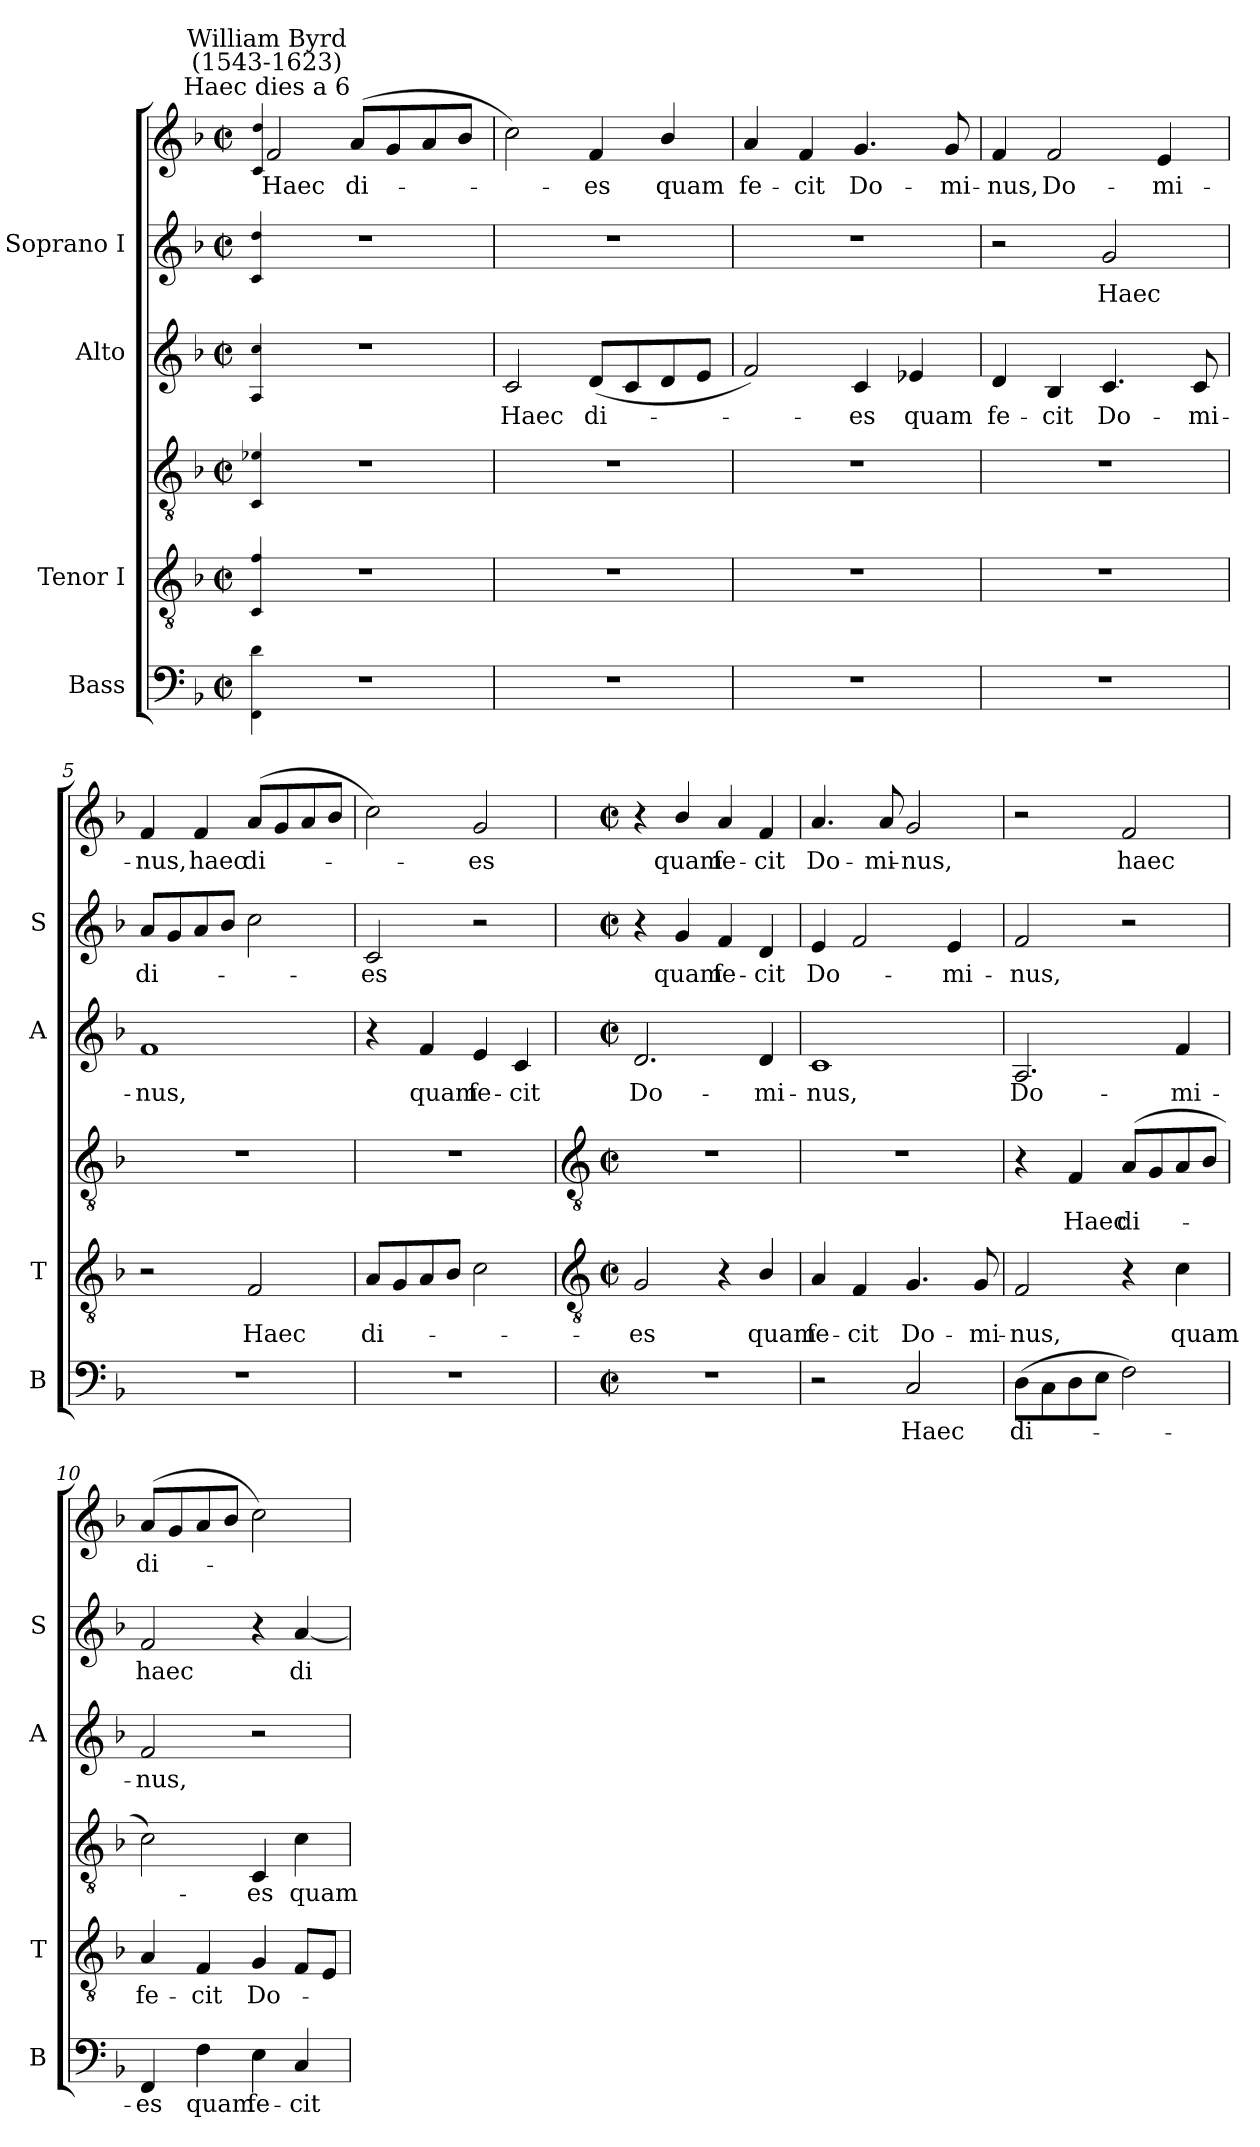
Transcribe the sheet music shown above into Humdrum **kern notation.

**kern	**text	**kern	**text	**kern	**text	**kern	**text	**kern	**text	**kern	**text
*part4	*part4	*part3	*part3	*part3	*part3	*part2	*part2	*part1	*part1	*part1	*part1
*staff6	*staff6	*staff5	*staff5	*staff4	*staff4	*staff3	*staff3	*staff2	*staff2	*staff1	*staff1
*I"Bass	*	*I"Tenor I	*	*	*	*I"Alto	*	*I"Soprano I	*	*	*
*I'B	*	*I'T	*	*	*	*I'A	*	*I'S	*	*	*
*clefF4	*	*clefGv2	*	*clefGv2	*	*clefG2	*	*clefG2	*	*clefG2	*
*k[b-]	*	*k[b-]	*	*k[b-]	*	*k[b-]	*	*k[b-]	*	*k[b-]	*
*F:	*	*F:	*	*F:	*	*F:	*	*F:	*	*F:	*
*M2/2	*	*M2/2	*	*M2/2	*	*M2/2	*	*M2/2	*	*M2/2	*
*met(c|)	*	*met(c|)	*	*met(c|)	*	*met(c|)	*	*met(c|)	*	*met(c|)	*
=1	=1	=1	=1	=1	=1	=1	=1	=1	=1	=1	=1
4qqFF 4qqd	.	4qqC 4qqf	.	4qqC 4qqe-X	.	4qqA 4qqcc	.	4qqc 4qqdd	.	4qqc 4qqdd	.
!	!	!	!	!	!	!	!	!	!	!LO:TX:a:cj:t=Haec dies a 6	!
!	!	!	!	!	!	!	!	!	!	!LO:TX:a:cj:t=William Byrd\n(1543-1623)	!
!	!	!	!	!	!	!	!	!	!	!	!LO:LY:b
1r	.	1r	.	1r	.	1r	.	1r	.	2f	Haec
!	!	!	!	!	!	!	!	!	!	!	!LO:LY:b
.	.	.	.	.	.	.	.	.	.	(<8aL	di-
.	.	.	.	.	.	.	.	.	.	8g	.
.	.	.	.	.	.	.	.	.	.	8a	.
.	.	.	.	.	.	.	.	.	.	8b-J	.
=2	=2	=2	=2	=2	=2	=2	=2	=2	=2	=2	=2
!	!	!	!	!	!	!	!LO:LY:b	!	!	!	!
1r	.	1r	.	1r	.	2c	Haec	1r	.	2cc)	.
!	!	!	!	!	!	!	!LO:LY:b	!	!	!	!LO:LY:b
.	.	.	.	.	.	(<8dL	di-	.	.	4f	es
.	.	.	.	.	.	8c	.	.	.	.	.
!	!	!	!	!	!	!	!	!	!	!	!LO:LY:b
.	.	.	.	.	.	8d	.	.	.	4b-/	quam
.	.	.	.	.	.	8eJ	.	.	.	.	.
=3	=3	=3	=3	=3	=3	=3	=3	=3	=3	=3	=3
!	!	!	!	!	!	!	!	!	!	!	!LO:LY:b
1r	.	1r	.	1r	.	2f)	.	1r	.	4a	fe-
!	!	!	!	!	!	!	!	!	!	!	!LO:LY:b
.	.	.	.	.	.	.	.	.	.	4f	-cit
!	!	!	!	!	!	!	!LO:LY:b	!	!	!	!LO:LY:b
.	.	.	.	.	.	4c	es	.	.	4.g	Do-
!	!	!	!	!	!	!	!LO:LY:b	!	!	!	!
.	.	.	.	.	.	4e-X	quam	.	.	.	.
!	!	!	!	!	!	!	!	!	!	!	!LO:LY:b
.	.	.	.	.	.	.	.	.	.	8g	-mi-
=4	=4	=4	=4	=4	=4	=4	=4	=4	=4	=4	=4
!	!	!	!	!	!	!	!LO:LY:b	!	!	!	!LO:LY:b
1r	.	1r	.	1r	.	4d	fe-	2r	.	4f	-nus,
!	!	!	!	!	!	!	!LO:LY:b	!	!	!	!LO:LY:b
.	.	.	.	.	.	4B-	-cit	.	.	2f	Do-
!	!	!	!	!	!	!	!LO:LY:b	!	!LO:LY:b	!	!
.	.	.	.	.	.	4.c	Do-	2g	-Haec	.	.
!	!	!	!	!	!	!	!	!	!	!	!LO:LY:b
.	.	.	.	.	.	.	.	.	.	4e	-mi-
!	!	!	!	!	!	!	!LO:LY:b	!	!	!	!
.	.	.	.	.	.	8c	-mi-	.	.	.	.
=5	=5	=5	=5	=5	=5	=5	=5	=5	=5	=5	=5
!	!	!	!	!	!	!	!LO:LY:b	!	!LO:LY:b	!	!LO:LY:b
1r	.	2r	.	1r	.	1f	-nus,	8aL	di-	4f	nus,
.	.	.	.	.	.	.	.	8g	.	.	.
!	!	!	!	!	!	!	!	!	!	!	!LO:LY:b
.	.	.	.	.	.	.	.	8a	.	4f	haec
.	.	.	.	.	.	.	.	8b-J	.	.	.
!	!	!	!LO:LY:b	!	!	!	!	!	!	!	!LO:LY:b
.	.	2F	Haec	.	.	.	.	2cc	.	(<8aL	di-
.	.	.	.	.	.	.	.	.	.	8g	.
.	.	.	.	.	.	.	.	.	.	8a	.
.	.	.	.	.	.	.	.	.	.	8b-J	.
=6	=6	=6	=6	=6	=6	=6	=6	=6	=6	=6	=6
!	!	!	!LO:LY:b	!	!	!	!	!	!LO:LY:b	!	!
1r	.	8AL	di-	1r	.	4r	.	2c	es	2cc)	.
.	.	8G	.	.	.	.	.	.	.	.	.
!	!	!	!	!	!	!	!LO:LY:b	!	!	!	!
.	.	8A	.	.	.	4f	quam	.	.	.	.
.	.	8B-J	.	.	.	.	.	.	.	.	.
!	!	!	!	!	!	!	!LO:LY:b	!	!	!	!LO:LY:b
.	.	2c	.	.	.	4e	fe-	2r	.	2g	es
!	!	!	!	!	!	!	!LO:LY:b	!	!	!	!
.	.	.	.	.	.	4c	-cit	.	.	.	.
!!LO:LB:g=z
=7	=7	=7	=7	=7	=7	=7	=7	=7	=7	=7	=7
*	*	*clefGv2	*	*clefGv2	*	*	*	*	*	*	*
*M2/2	*	*M2/2	*	*M2/2	*	*M2/2	*	*M2/2	*	*M2/2	*
*met(c|)	*	*met(c|)	*	*met(c|)	*	*met(c|)	*	*met(c|)	*	*met(c|)	*
!	!	!	!LO:LY:b	!	!	!	!LO:LY:b	!	!	!	!
1r	.	2G	es	1r	.	2.d	Do-	4r	.	4r	.
!	!	!	!	!	!	!	!	!	!LO:LY:b	!	!LO:LY:b
.	.	.	.	.	.	.	.	4g	quam	4b-/	quam
!	!	!	!	!	!	!	!	!	!LO:LY:b	!	!LO:LY:b
.	.	4r	.	.	.	.	.	4f	fe-	4a	fe-
!	!	!	!LO:LY:b	!	!	!	!LO:LY:b	!	!LO:LY:b	!	!LO:LY:b
.	.	4B-/	quam	.	.	4d	-mi-	4d	-cit	4f	-cit
=8	=8	=8	=8	=8	=8	=8	=8	=8	=8	=8	=8
!	!	!	!LO:LY:b	!	!	!	!LO:LY:b	!	!LO:LY:b	!	!LO:LY:b
2r	.	4A	fe-	1r	.	1c	-nus,	4e	Do-	4.a	Do-
!	!	!	!LO:LY:b	!	!	!	!	!	!	!	!
.	.	4F	-cit	.	.	.	.	2f	.	.	.
!	!	!	!	!	!	!	!	!	!	!	!LO:LY:b
.	.	.	.	.	.	.	.	.	.	8a	-mi-
!	!LO:LY:b	!	!LO:LY:b	!	!	!	!	!	!	!	!LO:LY:b
2C	Haec	4.G	Do-	.	.	.	.	.	.	2g	-nus,
!	!	!	!	!	!	!	!	!	!LO:LY:b	!	!
.	.	.	.	.	.	.	.	4e	mi-	.	.
!	!	!	!LO:LY:b	!	!	!	!	!	!	!	!
.	.	8G	-mi-	.	.	.	.	.	.	.	.
=9	=9	=9	=9	=9	=9	=9	=9	=9	=9	=9	=9
!	!LO:LY:b	!	!LO:LY:b	!	!	!	!LO:LY:b	!	!LO:LY:b	!	!
(>8DL	di-	2F	nus,	4r	.	2.A	Do-	2f	nus,	2r	.
8C	.	.	.	.	.	.	.	.	.	.	.
!	!	!	!	!	!LO:LY:b	!	!	!	!	!	!
8D	.	.	.	4F	-Haec	.	.	.	.	.	.
8EJ	.	.	.	.	.	.	.	.	.	.	.
!	!	!	!	!	!LO:LY:b	!	!	!	!	!	!LO:LY:b
2F)	.	4r	.	(<8AL	di-	.	.	2r	.	2f	-haec
.	.	.	.	8G	.	.	.	.	.	.	.
!	!	!	!LO:LY:b	!	!	!	!LO:LY:b	!	!	!	!
.	.	4c	quam	8A	.	4f	-mi-	.	.	.	.
.	.	.	.	8B-J	.	.	.	.	.	.	.
=10	=10	=10	=10	=10	=10	=10	=10	=10	=10	=10	=10
!	!LO:LY:b	!	!LO:LY:b	!	!	!	!LO:LY:b	!	!LO:LY:b	!	!LO:LY:b
4FF	es	4A	fe-	2c)	.	2f	-nus,	2f	haec	(<8aL	di-
.	.	.	.	.	.	.	.	.	.	8g	.
!	!LO:LY:b	!	!LO:LY:b	!	!	!	!	!	!	!	!
4F	quam	4F	-cit	.	.	.	.	.	.	8a	.
.	.	.	.	.	.	.	.	.	.	8b-J	.
!	!LO:LY:b	!	!LO:LY:b	!	!LO:LY:b	!	!	!	!	!	!
4E	fe-	4G	Do-	4C	es	2r	.	4r	.	2cc)	.
!	!LO:LY:b	!	!	!	!LO:LY:b	!	!	!	!LO:LY:b	!	!
4C	-cit	8FL	.	4c	quam	.	.	[4a	di-	.	.
.	.	8EJ	.	.	.	.	.	.	.	.	.
=	=	=	=	=	=	=	=	=	=	=	=
*-	*-	*-	*-	*-	*-	*-	*-	*-	*-	*-	*-
